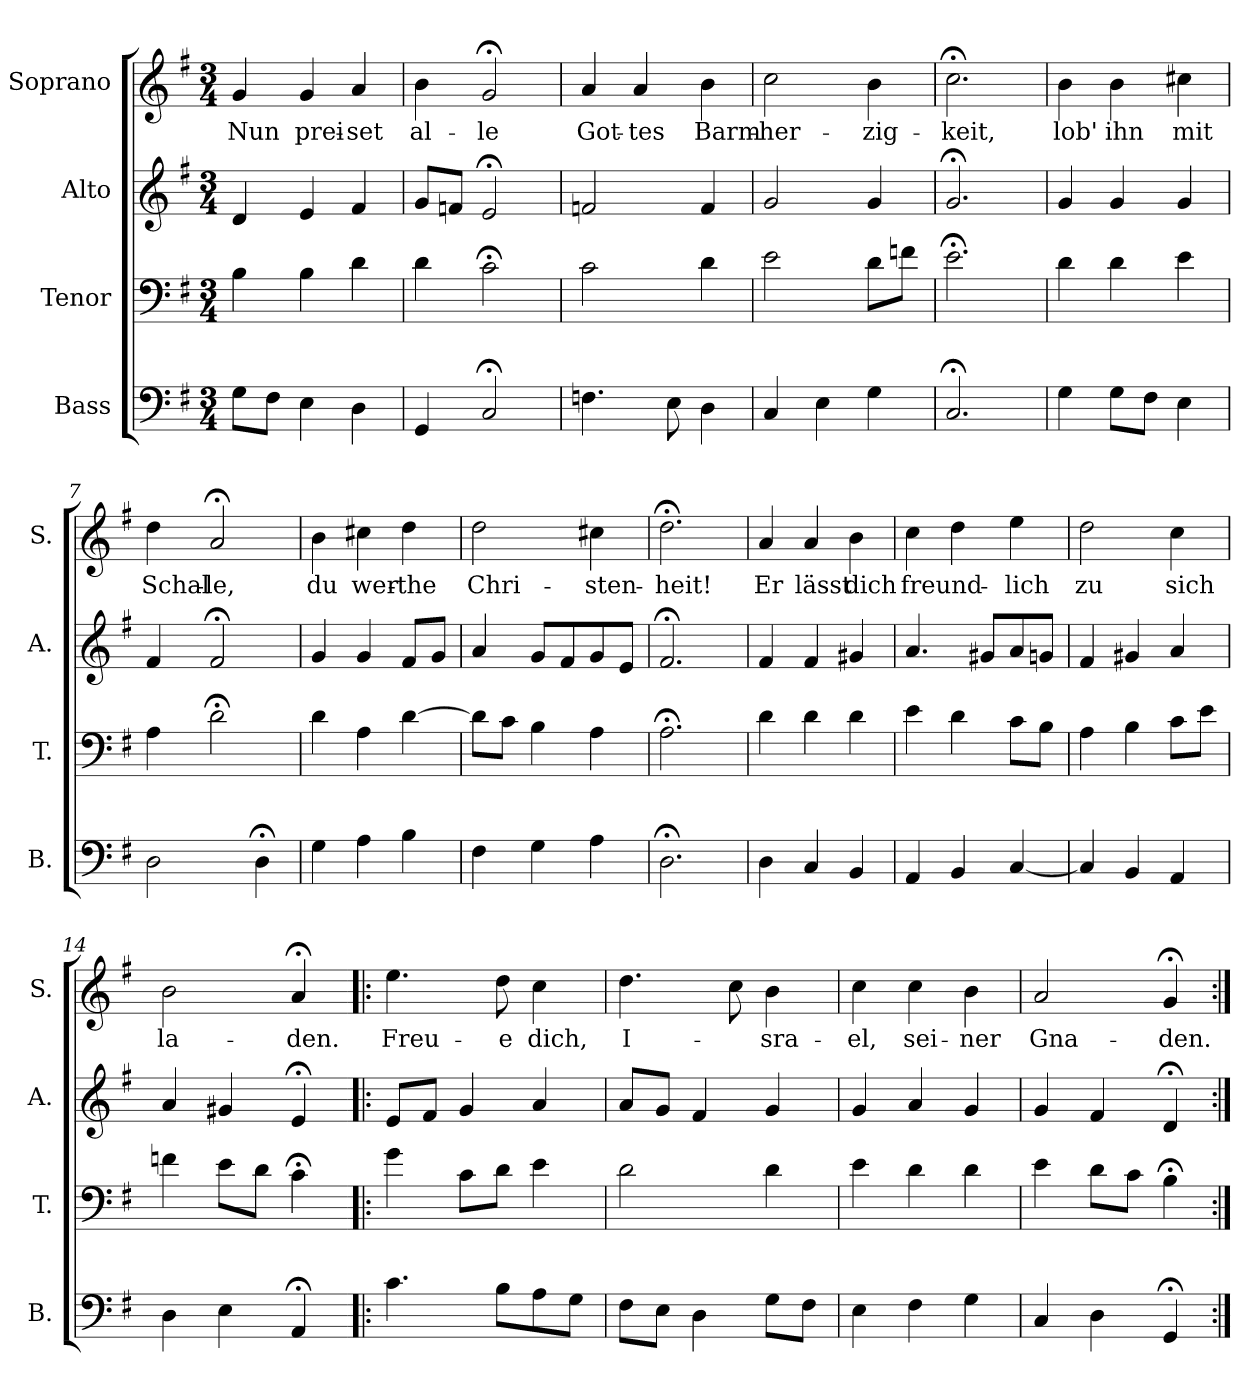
**kern	**kern	**kern	**kern	**text
*part4	*part3	*part2	*part1	*part1
*staff4	*staff3	*staff2	*staff1	*staff1
*I"Bass	*I"Tenor	*I"Alto	*I"Soprano	*
*I'B.	*I'T.	*I'A.	*I'S.	*
*clefF4	*clefF4	*clefG2	*clefG2	*
*k[f#]	*k[f#]	*k[f#]	*k[f#]	*
*G:	*G:	*G:	*G:	*
*M3/4	*M3/4	*M3/4	*M3/4	*
=1	=1	=1	=1	=1
!	!	!	!	!LO:LY:b
8G\L	4B\	4d/	4g/	Nun
8F#\J	.	.	.	.
!	!	!	!	!LO:LY:b
4E\	4B\	4e/	4g/	prei-
!	!	!	!	!LO:LY:b
4D\	4d\	4f#/	4a/	-set
=2	=2	=2	=2	=2
!	!	!	!	!LO:LY:b
4GG/	4d\	8g/L	4b\	al-
.	.	8fn/J	.	.
!	!	!	!	!LO:LY:b
2C;</	2c;<\	2e;</	2g;</	-le
=3	=3	=3	=3	=3
!	!	!	!	!LO:LY:b
4.Fn\	2c\	2fn/	4a/	Got-
!	!	!	!	!LO:LY:b
.	.	.	4a/	-tes
8E\	.	.	.	.
!	!	!	!	!LO:LY:b
4D\	4d\	4f/	4b\	Barm-
=4	=4	=4	=4	=4
!	!	!	!	!LO:LY:b
4C/	2e\	2g/	2cc\	-her-
4E\	.	.	.	.
!	!	!	!	!LO:LY:b
4G\	8d\L	4g/	4b\	-zig-
.	8fn\J	.	.	.
=5	=5	=5	=5	=5
!	!	!	!	!LO:LY:b
2.C;</	2.e;<\	2.g;</	2.cc;<\	-keit,
=6	=6	=6	=6	=6
!	!	!	!	!LO:LY:b
4G\	4d\	4g/	4b\	lob'
!	!	!	!	!LO:LY:b
8G\L	4d\	4g/	4b\	ihn
8F#\J	.	.	.	.
!	!	!	!	!LO:LY:b
4E\	4e\	4g/	4cc#X\	mit
=7	=7	=7	=7	=7
!	!	!	!	!LO:LY:b
2D\	4A\	4f#/	4dd\	Schal-
!	!	!	!	!LO:LY:b
.	2d;<\	2f#;</	2a;</	-le,
4D;<\	.	.	.	.
!!LO:LB:g=z
=8	=8	=8	=8	=8
!	!	!	!	!LO:LY:b
4G\	4d\	4g/	4b\	du
!	!	!	!	!LO:LY:b
4A\	4A\	4g/	4cc#X\	wer-
!	!	!	!	!LO:LY:b
4B\	[4d\	8f#/L	4dd\	-the
.	.	8g/J	.	.
=9	=9	=9	=9	=9
!	!	!	!	!LO:LY:b
4F#\	8d\L]	4a/	2dd\	Chri-
.	8c\J	.	.	.
4G\	4B\	8g/L	.	.
.	.	8f#/	.	.
!	!	!	!	!LO:LY:b
4A\	4A\	8g/	4cc#X\	-sten-
.	.	8e/J	.	.
=10	=10	=10	=10	=10
!	!	!	!	!LO:LY:b
2.D;<\	2.A;<\	2.f#;</	2.dd;<\	-heit!
=11	=11	=11	=11	=11
!	!	!	!	!LO:LY:b
4D\	4d\	4f#/	4a/	Er
!	!	!	!	!LO:LY:b
4C/	4d\	4f#/	4a/	lässt
!	!	!	!	!LO:LY:b
4BB/	4d\	4g#X/	4b\	dich
=12	=12	=12	=12	=12
!	!	!	!	!LO:LY:b
4AA/	4e\	4.a/	4cc\	freund-
4BB/	4d\	.	4dd\	.
.	.	8g#X/L	.	.
!	!	!	!	!LO:LY:b
[4C/	8c\L	8a/	4ee\	-lich
.	8B\J	8gn/J	.	.
=13	=13	=13	=13	=13
!	!	!	!	!LO:LY:b
4C/]	4A\	4f#/	2dd\	zu
4BB/	4B\	4g#X/	.	.
!	!	!	!	!LO:LY:b
4AA/	8c\L	4a/	4cc\	sich
.	8e\J	.	.	.
=14	=14	=14	=14	=14
!	!	!	!	!LO:LY:b
4D\	4fn\	4a/	2b\	la-
4E\	8e\L	4g#X/	.	.
.	8d\J	.	.	.
!	!	!	!	!LO:LY:b
4AA;</	4c;<\	4e;</	4a;</	-den.
!!LO:PB:g=z
=15!|:	=15!|:	=15!|:	=15!|:	=15!|:
!	!	!	!	!LO:LY:b
4.c\	4g\	8e/L	4.ee\	Freu-
.	.	8f#/J	.	.
.	8c\L	4g/	.	.
!	!	!	!	!LO:LY:b
8B\L	8d\J	.	8dd\	-e
!	!	!	!	!LO:LY:b
8A\	4e\	4a/	4cc\	dich,
8G\J	.	.	.	.
=16	=16	=16	=16	=16
!	!	!	!	!LO:LY:b
8F#\L	2d\	8a/L	4.dd\	I-
8E\J	.	8g/J	.	.
4D\	.	4f#/	.	.
.	.	.	8cc\	.
!	!	!	!	!LO:LY:b
8G\L	4d\	4g/	4b\	-sra-
8F#\J	.	.	.	.
=17	=17	=17	=17	=17
!	!	!	!	!LO:LY:b
4E\	4e\	4g/	4cc\	-el,
!	!	!	!	!LO:LY:b
4F#\	4d\	4a/	4cc\	sei-
!	!	!	!	!LO:LY:b
4G\	4d\	4g/	4b\	-ner
=18	=18	=18	=18	=18
!	!	!	!	!LO:LY:b
4C/	4e\	4g/	2a/	Gna-
4D\	8d\L	4f#/	.	.
.	8c\J	.	.	.
!	!	!	!	!LO:LY:b
4GG;</	4B;<\	4d;</	4g;</	-den.
=:|!	=:|!	=:|!	=:|!	=:|!
*-	*-	*-	*-	*-
